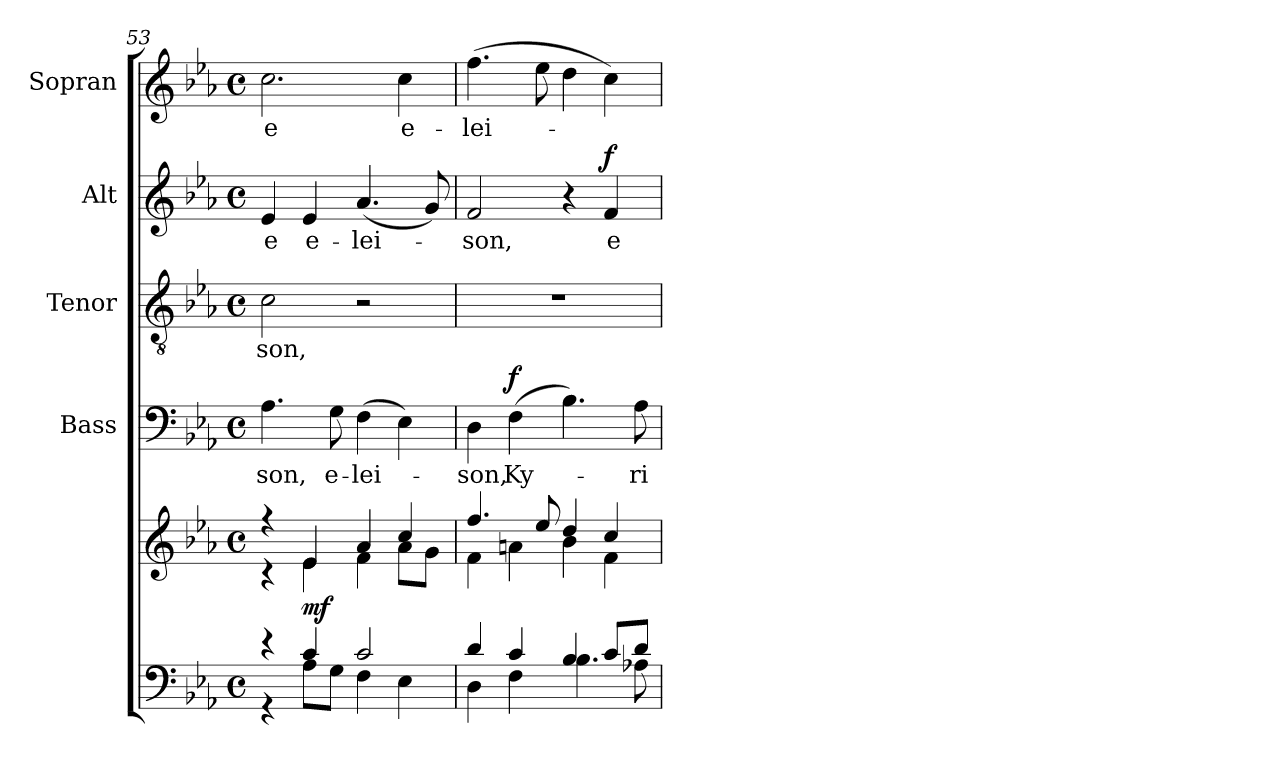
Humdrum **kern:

**kern	**kern	**dynam	**kern	**text	**dynam	**kern	**text	**kern	**text	**dynam	**kern	**text
*part5	*part5	*part5	*part4	*part4	*part4	*part3	*part3	*part2	*part2	*part2	*part1	*part1
*staff6	*staff5	*staff5/6	*staff4	*staff4	*staff4	*staff3	*staff3	*staff2	*staff2	*staff2	*staff1	*staff1
*	*	*	*I"Bass	*	*	*I"Tenor	*	*I"Alt	*	*	*I"Sopran	*
*	*	*	*I'B.	*	*	*I'T.	*	*I'A.	*	*	*I'S.	*
*clefF4	*clefG2	*	*clefF4	*	*	*clefGv2	*	*clefG2	*	*	*clefG2	*
*k[b-e-a-]	*k[b-e-a-]	*	*k[b-e-a-]	*	*	*k[b-e-a-]	*	*k[b-e-a-]	*	*	*k[b-e-a-]	*
*E-:	*E-:	*	*E-:	*	*	*E-:	*	*E-:	*	*	*E-:	*
*M4/4	*M4/4	*	*M4/4	*	*	*M4/4	*	*M4/4	*	*	*M4/4	*
*met(c)	*met(c)	*	*met(c)	*	*	*met(c)	*	*met(c)	*	*	*met(c)	*
=53	=53	=53	=53	=53	=53	=53	=53	=53	=53	=53	=53	=53
*^	*^	*	*	*	*	*	*	*	*	*	*	*
!	!	!	!	!	!	!LO:LY:b	!	!	!LO:LY:b	!	!LO:LY:b	!	!	!LO:LY:b
4r	4r	4r	4r	.	4.A-\	-son,	.	2c\	-son,	4e-/	-e	.	2.cc\	-e
!	!	!	!	!LO:DY:b	!	!	!	!	!	!	!LO:LY:b	!	!	!
4c/	8A-\L	4e-/	4e-\	mf	.	.	.	.	.	4e-/	e-	.	.	.
!	!	!	!	!	!	!LO:LY:b	!	!	!	!	!	!	!	!
.	8G\J	.	.	.	8G\	e-	.	.	.	.	.	.	.	.
!	!	!	!	!	!	!LO:LY:b	!	!	!	!	!LO:LY:b	!	!	!
2c/	4F\	4a-/	4f\	.	(>4F\	-lei-	.	2r	.	(<4.a-/	-lei-	.	.	.
!	!	!	!	!	!	!	!	!	!	!	!	!	!	!LO:LY:b
.	4E-\	4cc/	8a-\L	.	4E-\)	.	.	.	.	.	.	.	4cc\	e-
.	.	.	8g\J	.	.	.	.	.	.	8g/)	.	.	.	.
=54	=54	=54	=54	=54	=54	=54	=54	=54	=54	=54	=54	=54	=54	=54
!	!	!	!	!	!	!LO:LY:b	!	!	!	!	!LO:LY:b	!	!	!LO:LY:b
4d/	4D\	4.ff/	4f\	.	4D\	-son,	.	1r	.	2f/	-son,	.	(>4.ff\	-lei-
!	!	!	!	!	!	!LO:LY:b	!LO:DY:a	!	!	!	!	!	!	!
4c/	4F\	.	4an\	.	(>4F\	Ky-	f	.	.	.	.	.	.	.
.	.	8ee-/	.	.	.	.	.	.	.	.	.	.	8ee-\	.
4B-/	4.B-\	4dd/	4b-\	.	4.B-\)	.	.	.	.	4r	.	.	4dd\	.
!	!	!	!	!	!	!	!	!	!	!	!LO:LY:b	!LO:DY:a	!	!
8c/L	.	4cc/	4f\	.	.	.	.	.	.	4f/	e-	f	4cc\)	.
!	!	!	!	!	!	!LO:LY:b	!	!	!	!	!	!	!	!
8d/J	8A-X\	.	.	.	8A-\	-ri-	.	.	.	.	.	.	.	.
*v	*v	*	*	*	*	*	*	*	*	*	*	*	*	*
*	*v	*v	*	*	*	*	*	*	*	*	*	*	*
=	=	=	=	=	=	=	=	=	=	=	=	=
*-	*-	*-	*-	*-	*-	*-	*-	*-	*-	*-	*-	*-
